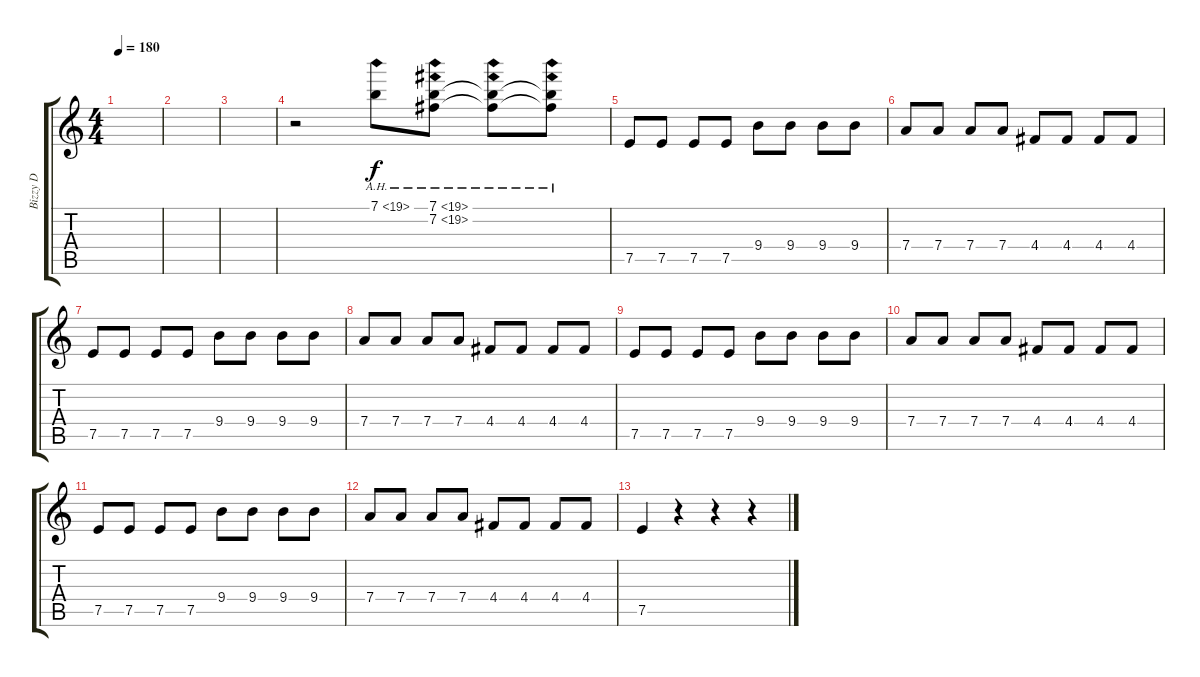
\track ("Bizzy D" "Bizzy D") {instrument distortionguitar}
\staff {score tabs}
\tuning (E4 B3 G3 D3 A2 E2) {hide}
\ts (4 4)
\tempo 180
\clef g2
\ks c
|
|
|
r.2 7.1{ah 12}.8 (7.1{ah 12} 7.2{ah 12}).8 (7.1{ah 12 t} 7.2{ah 12 t}).8 (7.1{ah 12 t} 7.2{ah 12 t}).8 |
7.5.8 7.5.8 7.5.8 7.5.8 9.4.8 9.4.8 9.4.8 9.4.8 |
7.4.8 7.4.8 7.4.8 7.4.8 4.4.8 4.4.8 4.4.8{txt ""} 4.4.8 |
7.5.8 7.5.8 7.5.8 7.5.8 9.4.8 9.4.8 9.4.8 9.4.8 |
7.4.8 7.4.8 7.4.8 7.4.8 4.4.8 4.4.8 4.4.8 4.4.8 |
7.5.8 7.5.8 7.5.8 7.5.8 9.4.8 9.4.8 9.4.8 9.4.8 |
7.4.8 7.4.8 7.4.8 7.4.8 4.4.8 4.4.8 4.4.8 4.4.8 |
7.5.8 7.5.8 7.5.8 7.5.8 9.4.8 9.4.8 9.4.8 9.4.8 |
7.4.8 7.4.8 7.4.8 7.4.8 4.4.8 4.4.8 4.4.8 4.4.8 |
7.5.4 r.4 r.4 r.4
